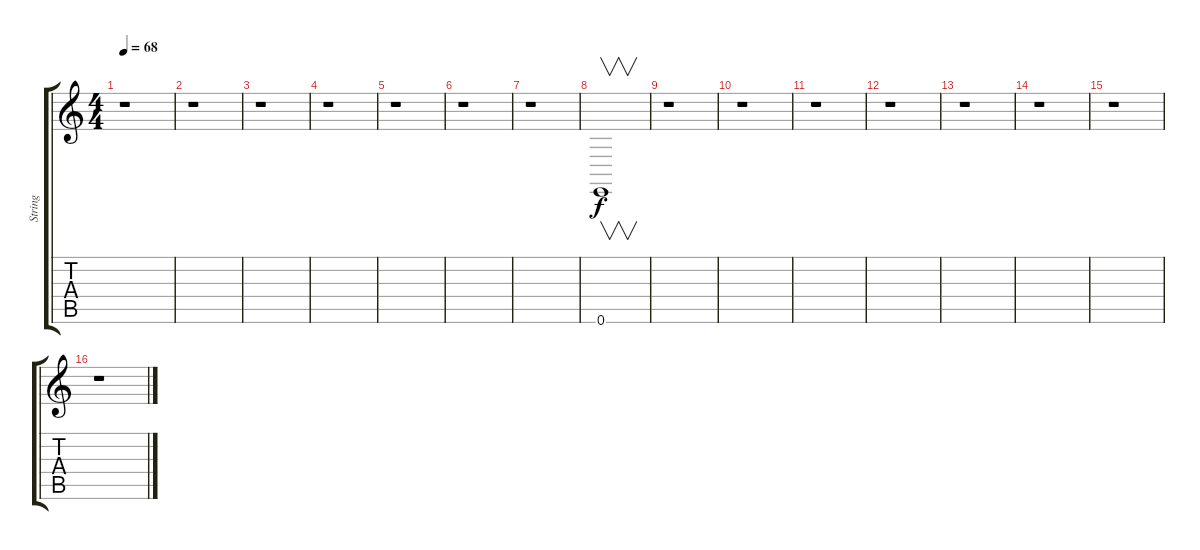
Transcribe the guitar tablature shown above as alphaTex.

\track ("String" "String") {instrument synthstrings1}
\staff {score tabs}
\tuning (E4 B3 G3 D3 A2 E2) {hide}
\ts (4 4)
\tempo 68
\clef g2
\ks c
r.1{dy f instrument synthstrings1} |
r.1 |
r.1 |
r.1 |
r.1 |
r.1 |
r.1 |
0.6.1{v} |
r.1 |
r.1 |
r.1 |
r.1 |
r.1 |
r.1 |
r.1 |
r.1
